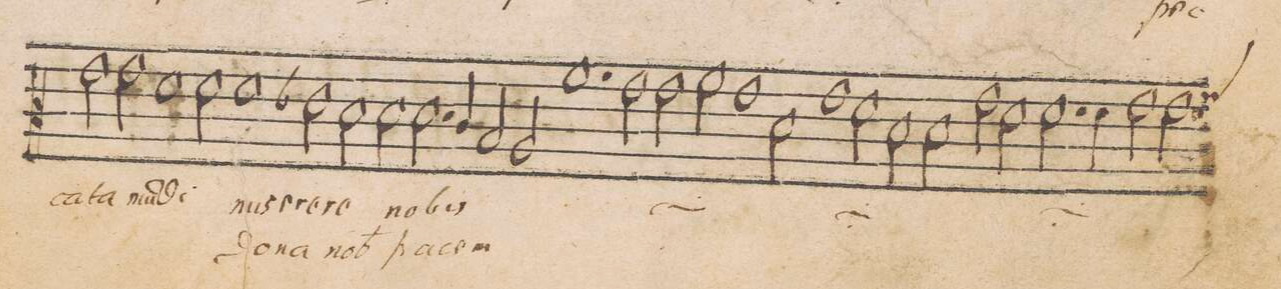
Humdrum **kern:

**kern	**text	**text
*I"CANTVS	*	*
*clefC2	*	*
*k[b-]	*	*
2g\	-ca-	.
2g\	-ta	.
1f	mu(n)-	.
=18	=18	=18
2f\	-di	.
1f	mi-	do-
2e-X\	-se-	-na
=19	=19	=19
2d\	-re-	no-
2d\	-re	-b(is)
2.d\	no-	pa-
4c/	-bis	-cem
=20	=20	=20
2B-/	.	.
2A/	.	.
*	*ij	*ij
1.a	mi-	do-
=21	=21	=21
2g\	-se-	-na
2g\	-re-	no-
2a\	-re	-b(is)
=22	=22	=22
1g	no-	pa-
2d\	-bis	-cem
1g	mi-	do-
=23	=23	=23
2f\	-se-	-na
2d\	-re-	no-
2d\	-re	-b(is)
=24	=24	=24
2g\	no-	pa-
2f\	-bis	-cem
2.f\	mi-	do-
4f\	-se-	-na
=25	=25	=25
2g\	-re-	no-
*custos:a	*	*
2g\	-re	-b(is)
*-	*-	*-
